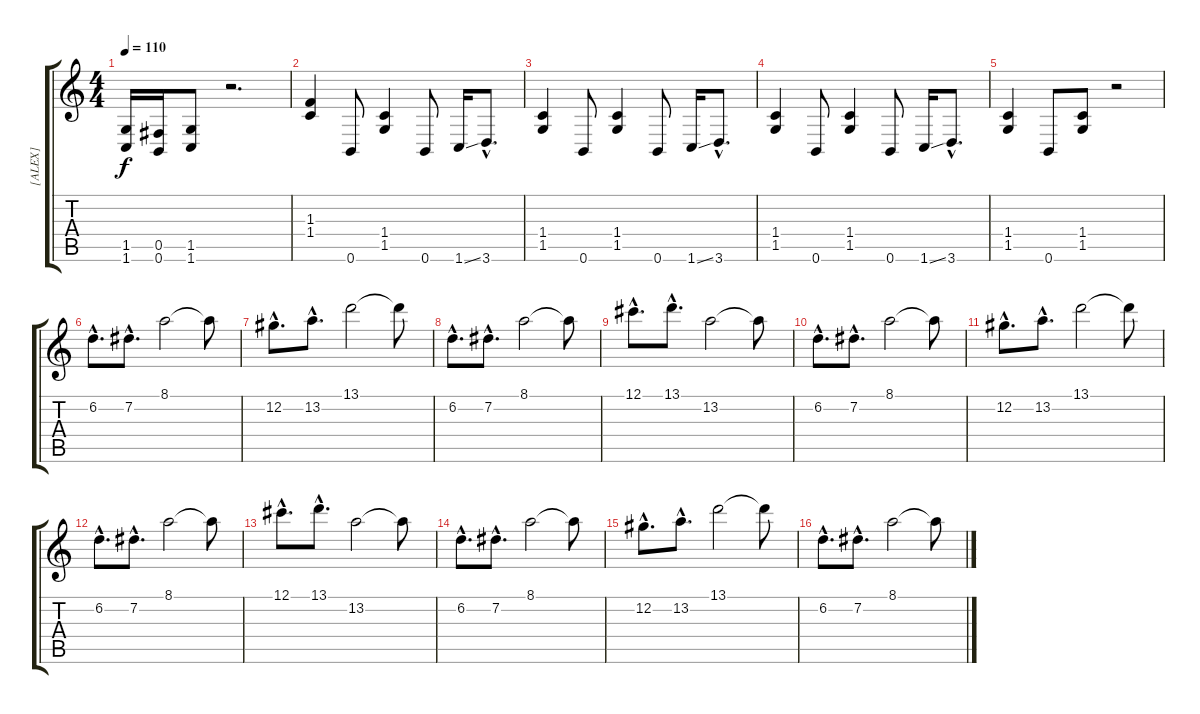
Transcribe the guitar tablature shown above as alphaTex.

\track ("[ALEX]" "[ALEX]") {instrument distortionguitar}
\staff {score tabs}
\tuning (Db4 Ab3 E3 B2 Gb2 B1) {hide}
\ts (4 4)
\tempo 110
\clef g2
\ks c
(1.5 1.6).16{dy f} (0.5 0.6).16 (1.5 1.6).8 r.2{d} |
(1.3 1.4).4 0.6.8 (1.4 1.5).4 0.6.8 1.6{ss}.16 3.6{hac}.8{d} |
(1.4 1.5).4 0.6.8 (1.4 1.5).4 0.6.8 1.6{ss}.16 3.6{hac}.8{d} |
(1.4 1.5).4 0.6.8 (1.4 1.5).4 0.6.8 1.6{ss}.16 3.6{hac}.8{d} |
(1.4 1.5).4 0.6.8 (1.4 1.5).8 r.2 |
6.2{hac}.8{d} 7.2{hac}.8{d} 8.1.2 8.1{t}.8 |
12.2{hac}.8{d} 13.2{hac}.8{d} 13.1.2 13.1{t}.8 |
6.2{hac}.8{d} 7.2{hac}.8{d} 8.1.2 8.1{t}.8 |
12.1{hac}.8{d} 13.1{hac}.8{d} 13.2.2 13.2{t}.8 |
6.2{hac}.8{d} 7.2{hac}.8{d} 8.1.2 8.1{t}.8 |
12.2{hac}.8{d} 13.2{hac}.8{d} 13.1.2 13.1{t}.8 |
6.2{hac}.8{d} 7.2{hac}.8{d} 8.1.2 8.1{t}.8 |
12.1{hac}.8{d} 13.1{hac}.8{d} 13.2.2 13.2{t}.8 |
6.2{hac}.8{d} 7.2{hac}.8{d} 8.1.2 8.1{t}.8 |
12.2{hac}.8{d} 13.2{hac}.8{d} 13.1.2 13.1{t}.8 |
6.2{hac}.8{d} 7.2{hac}.8{d} 8.1.2 8.1{t}.8
